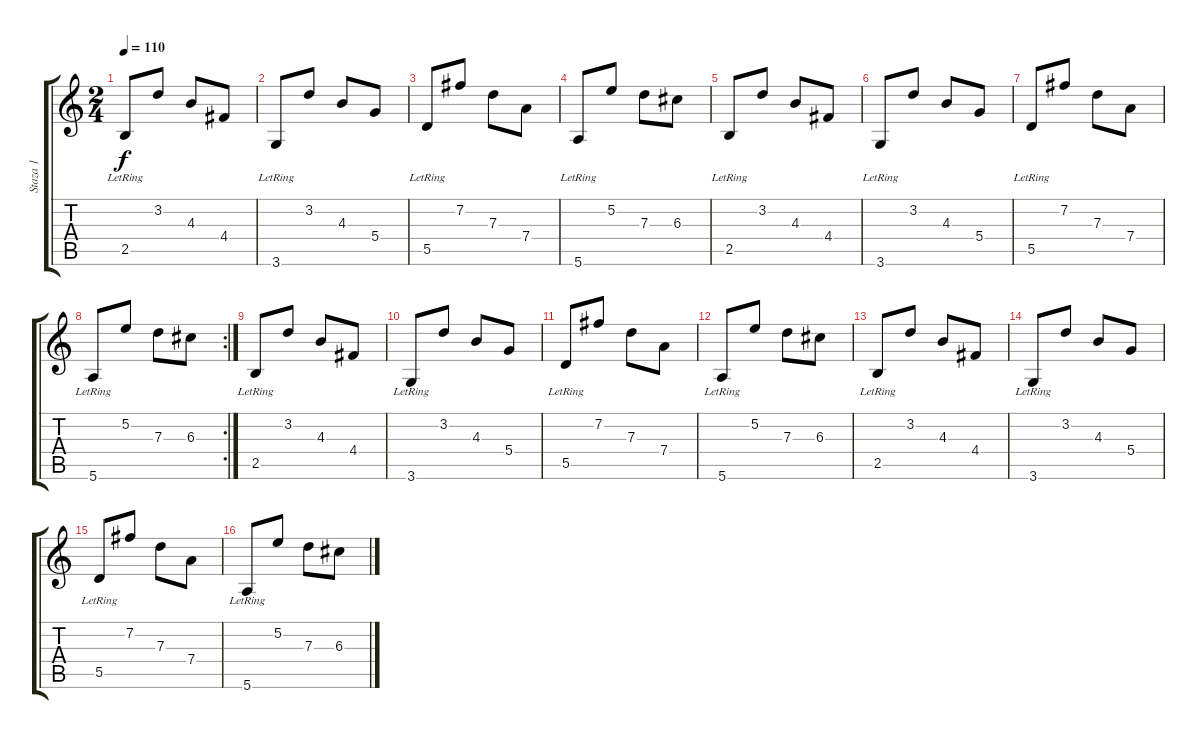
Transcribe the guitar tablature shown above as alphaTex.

\track ("Staza 1" "Staza 1") {instrument electricguitarclean}
\staff {score tabs}
\tuning (E4 B3 G3 D3 A2 E2) {hide}
\ts (2 4)
\tempo 110
\clef g2
\ks c
2.5{lr}.8{dy f} 3.2.8 4.3.8 4.4.8 |
3.6{lr}.8 3.2.8 4.3.8 5.4.8 |
5.5{lr}.8 7.2.8 7.3.8 7.4.8 |
5.6{lr}.8 5.2.8 7.3.8 6.3.8 |
2.5{lr}.8 3.2.8 4.3.8 4.4.8 |
3.6{lr}.8 3.2.8 4.3.8 5.4.8 |
5.5{lr}.8 7.2.8 7.3.8 7.4.8 |
\rc 2
5.6{lr}.8 5.2.8 7.3.8 6.3.8 |
2.5{lr}.8 3.2.8 4.3.8 4.4.8 |
3.6{lr}.8 3.2.8 4.3.8 5.4.8 |
5.5{lr}.8 7.2.8 7.3.8 7.4.8 |
5.6{lr}.8 5.2.8 7.3.8 6.3.8 |
2.5{lr}.8 3.2.8 4.3.8 4.4.8 |
3.6{lr}.8 3.2.8 4.3.8 5.4.8 |
5.5{lr}.8 7.2.8 7.3.8 7.4.8 |
5.6{lr}.8 5.2.8 7.3.8 6.3.8
